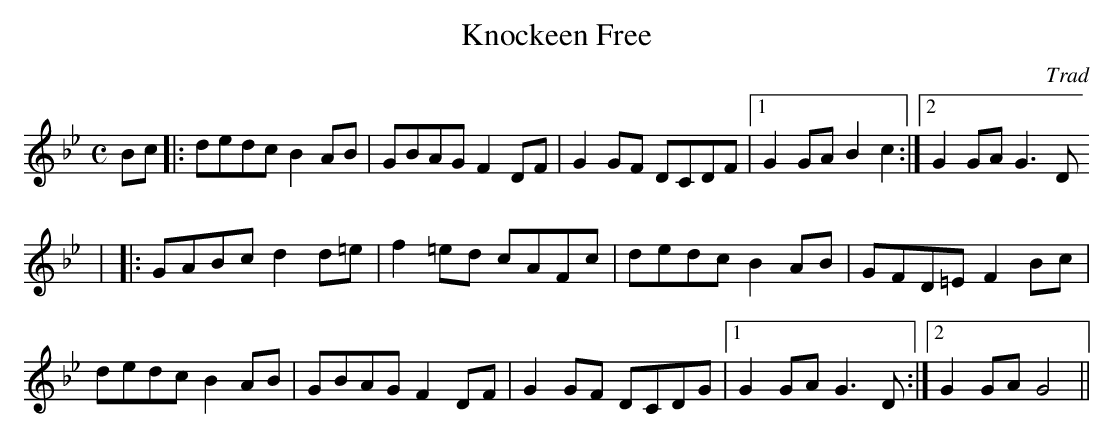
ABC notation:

X:1
T:Knockeen Free
C:Trad
M:C
K:Gm
L:1/8
Bc |: dedc B2 AB | GBAG F2DF | G2 GF DCDF |1 G2 GA B2 c2 :|2 G2 GA G3 D
|
|: GABc d2 d=e | f2 =ed cAFc | dedc B2AB | GFD=E F2 Bc |
dedc B2 AB | GBAG F2 DF | G2 GF DCDG |1 G2 GA G3 D :|2 G2 GA G4 ||
